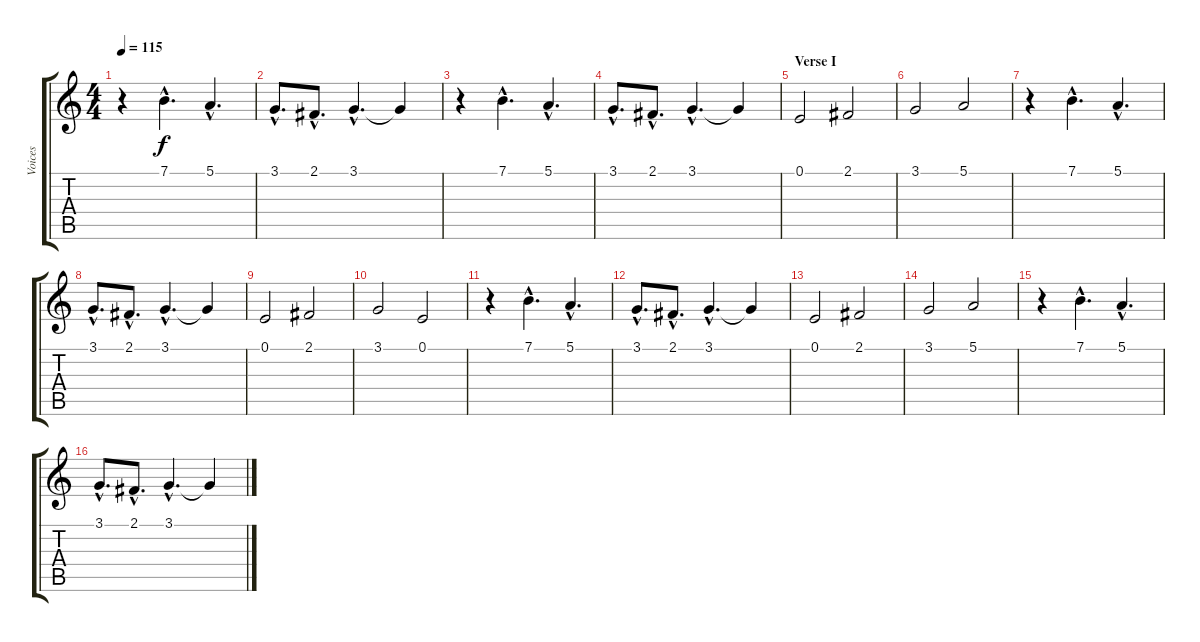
\track ("Voices" "Voices") {instrument choiraahs}
\staff {score tabs}
\tuning (E4 B3 G3 D3 A2 E2) {hide}
\ts (4 4)
\tempo 115
\clef g2
\ks c
r.4{dy f} 7.1{hac}.4{d} 5.1{hac}.4{d} |
3.1{hac}.8{d} 2.1{hac}.8{d} 3.1{hac}.4{d} 3.1{t}.4 |
r.4 7.1{hac}.4{d} 5.1{hac}.4{d} |
3.1{hac}.8{d} 2.1{hac}.8{d} 3.1{hac}.4{d} 3.1{t}.4 |
\section ("" "Verse I")
0.1.2 2.1.2 |
3.1.2 5.1.2 |
r.4 7.1{hac}.4{d} 5.1{hac}.4{d} |
3.1{hac}.8{d} 2.1{hac}.8{d} 3.1{hac}.4{d} 3.1{t}.4 |
0.1.2 2.1.2 |
3.1.2 0.1.2 |
r.4 7.1{hac}.4{d} 5.1{hac}.4{d} |
3.1{hac}.8{d} 2.1{hac}.8{d} 3.1{hac}.4{d} 3.1{t}.4 |
0.1.2 2.1.2 |
3.1.2 5.1.2 |
r.4 7.1{hac}.4{d} 5.1{hac}.4{d} |
3.1{hac}.8{d} 2.1{hac}.8{d} 3.1{hac}.4{d} 3.1{t}.4
